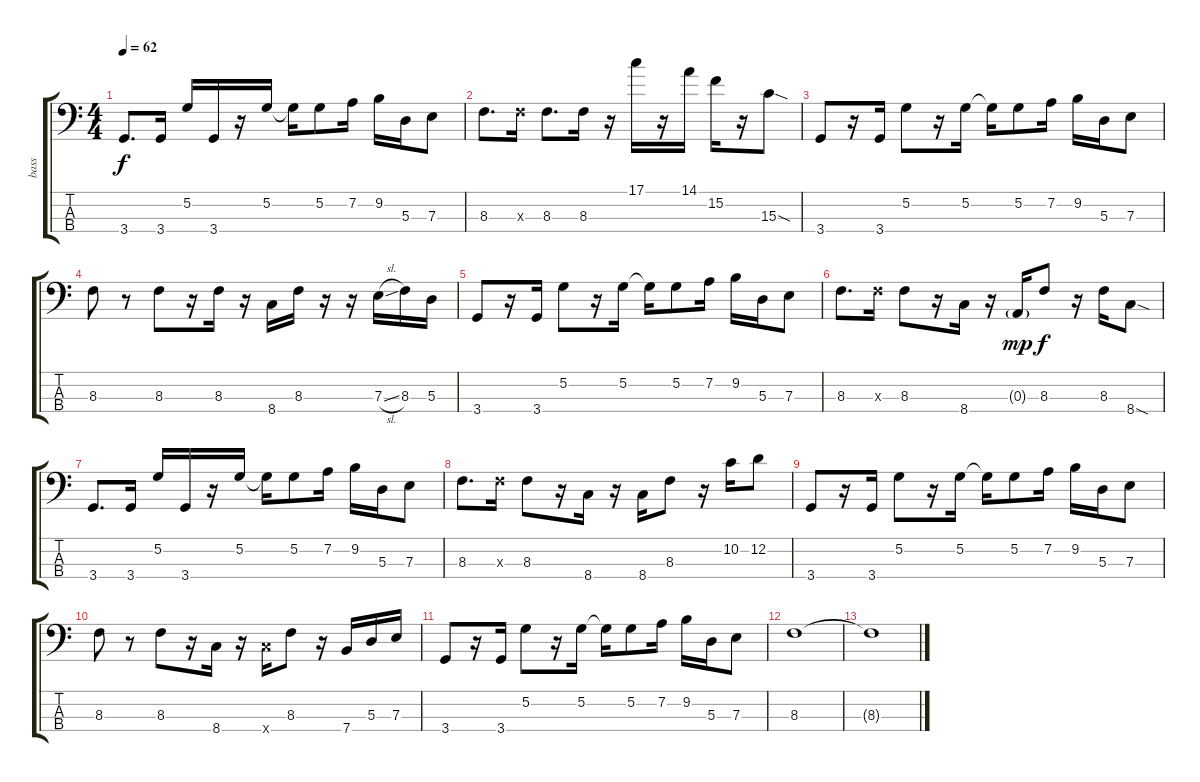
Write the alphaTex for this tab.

\track ("bass" "bass") {instrument electricbassfinger}
\staff {score tabs}
\tuning (G2 D2 A1 E1) {hide}
\ts (4 4)
\tempo 62
\clef f4
\ks c
3.4.8{d dy f} 3.4.16 5.2.16 3.4.16 r.16 5.2.16 5.2{t}.16 5.2.8 7.2.16 9.2.16 5.3.16 7.3.8 |
8.3.8{d} 8.3{x}.16 8.3.8{d} 8.3.16 r.16 17.1.16 r.16 14.1.16 15.2.16 r.16 15.3{sod}.8 |
3.4.8 r.16 3.4.16 5.2.8 r.16 5.2.16 5.2{t}.16 5.2.8 7.2.16 9.2.16 5.3.16 7.3.8 |
8.3.8 r.8 8.3.8 r.16 8.3.16 r.16 8.4.16 8.3.16 r.16 r.16 7.3{sl}.16 8.3.16 5.3.16 |
3.4.8 r.16 3.4.16 5.2.8 r.16 5.2.16 5.2{t}.16 5.2.8 7.2.16 9.2.16 5.3.16 7.3.8 |
8.3.8{d} 8.3{x}.16 8.3.8 r.16 8.4.16 r.16 0.3{g}.16{dy mp} 8.3.8{dy f} r.16 8.3.16 8.4{sod}.8 |
3.4.8{d} 3.4.16 5.2.16 3.4.16 r.16 5.2.16 5.2{t}.16 5.2.8 7.2.16 9.2.16 5.3.16 7.3.8 |
8.3.8{d} 8.3{x}.16 8.3.8 r.16 8.4.16 r.16 8.4.16 8.3.8 r.16 10.2.16 12.2.8 |
3.4.8 r.16 3.4.16 5.2.8 r.16 5.2.16 5.2{t}.16 5.2.8 7.2.16 9.2.16 5.3.16 7.3.8 |
8.3.8 r.8 8.3.8 r.16 8.4.16 r.16 8.4{x}.16 8.3.8 r.16 7.4.16 5.3.16 7.3.16 |
3.4.8 r.16 3.4.16 5.2.8 r.16 5.2.16 5.2{t}.16 5.2.8 7.2.16 9.2.16 5.3.16 7.3.8 |
8.3.1 |
8.3{t}.1
